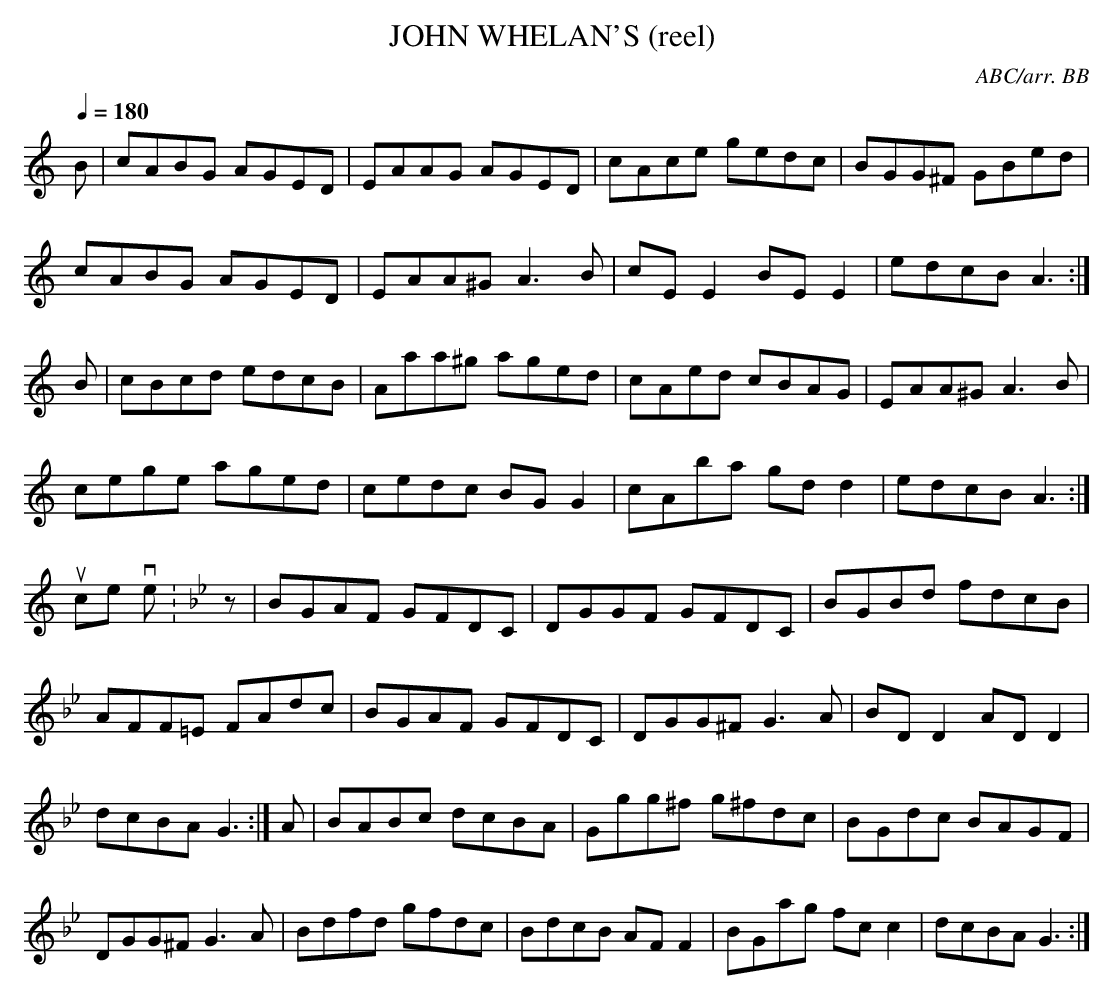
X:1
T:JOHN WHELAN'S (reel) \
C:ABC/arr. BB\
I'm not sure.\
M:4/4\
L:1/8\
Q:1/4=180\
K:Am % source key = Gm\
B|cABG AGED|EAAG AGED|cAce gedc|BGG^F GBed|\
cABG AGED|EAA^G A3B|cE E2 BE E2|edcB A3 :|\
B|cBcd edcB|Aaa^g aged|cAed cBAG|EAA^G A3 B|\
cege aged|cedc BG G2|cAba gd d2|edcB A3 :|\
\
source version:\
K:Gm\
z|BGAF GFDC|DGGF GFDC|BGBd fdcB|AFF=E FAdc|\
BGAF GFDC|DGG^F G3A|BD D2 AD D2|dcBA G3 :|\
A|BABc dcBA|Ggg^f g^fdc|BGdc BAGF|DGG^F G3 A|\
Bdfd gfdc|BdcB AF F2|BGag fc c2|dcBA G3 :|\
\
\
